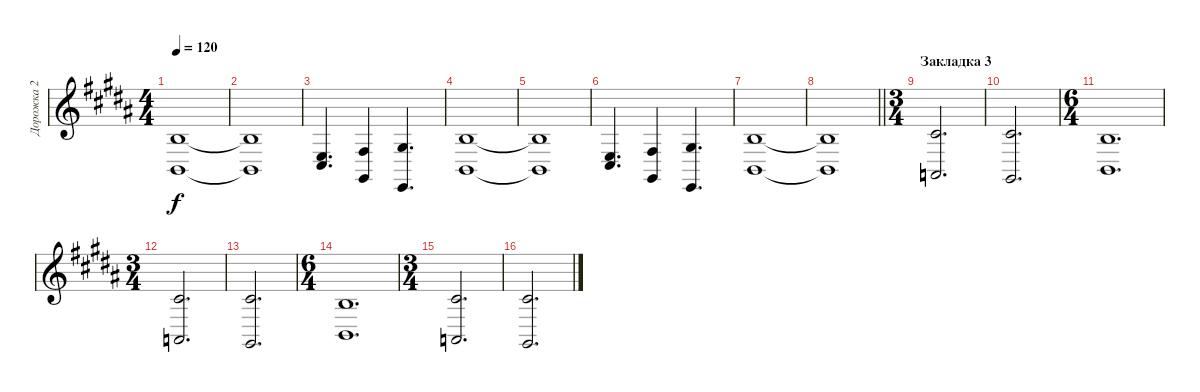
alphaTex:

\track ("Дорожка 2" "Дорожка 2") {instrument cello}
\staff {score}
\tuning (E4 B3 G3 D3 A2 E2) {hide}
\ts (4 4)
\tempo 120
\clef g2
\ks g#minor
(0.2 2.5).1{dy f} |
(0.2{t} 2.5{t}).1 |
(2.4 4.5).4{d} (4.4 4.6).4 (1.3 0.6).4{d} |
(0.2 2.5).1 |
(0.2{t} 2.5{t}).1 |
(2.4 4.5).4{d} (4.4 4.6).4 (1.3 0.6).4{d} |
(0.2 2.5).1 |
\barLineRight lightlight
(0.2{t} 2.5{t}).1 |
\ts (3 4)
\section ("" "Закладка 3")
(2.2 0.5).2{d} |
(2.2 4.6).2{d} |
\ts (6 4)
(0.2 2.5).1{d} |
\ts (3 4)
(2.2 0.5).2{d} |
(2.2 4.6).2{d} |
\ts (6 4)
(0.2 2.5).1{d} |
\ts (3 4)
(2.2 0.5).2{d} |
(2.2 4.6).2{d}
